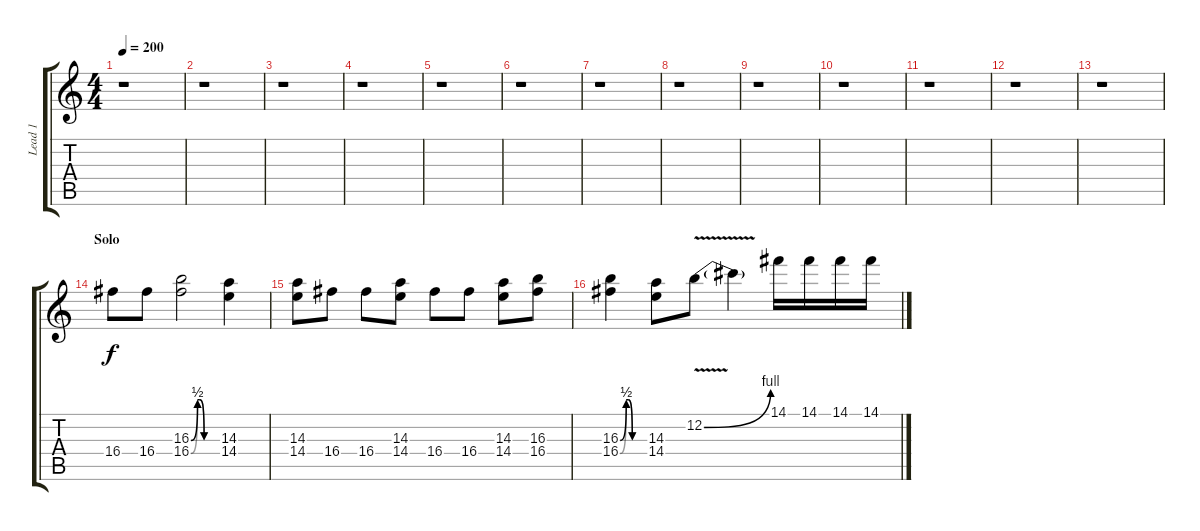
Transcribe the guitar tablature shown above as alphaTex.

\track ("Lead 1" "Lead 1") {instrument overdrivenguitar}
\staff {score tabs}
\tuning (E4 B3 G3 D3 A2 E2) {hide}
\ts (4 4)
\tempo 200
\clef g2
\ks c
r.1{dy mf} |
r.1 |
r.1 |
r.1 |
\section ("" "")
r.1 |
r.1 |
r.1 |
r.1 |
r.1 |
r.1 |
r.1 |
r.1 |
r.1 |
\section ("" "Solo")
16.4.8{dy f volume 14} 16.4.8 (16.3{be (custom 0 0 15 2 20 2 30 0 45 0 60 0)} 16.4{be (custom 0 0 15 2 20 2 30 0 45 0 60 0)}).2 (14.3 14.4).4 |
(14.3 14.4).8 16.4.8 16.4.8 (14.3 14.4).8 16.4.8 16.4.8 (14.3 14.4).8 (16.3 16.4).8 |
(16.3{be (custom 0 0 15 2 20 2 30 0 45 0 60 0)} 16.4{be (custom 0 0 15 2 20 2 30 0 45 0 60 0)}).4 (14.3 14.4).8 12.2{be (bend 0 0 60 4) v}.8 12.2{t}.4 14.1.16 14.1.16 14.1.16 14.1.16
